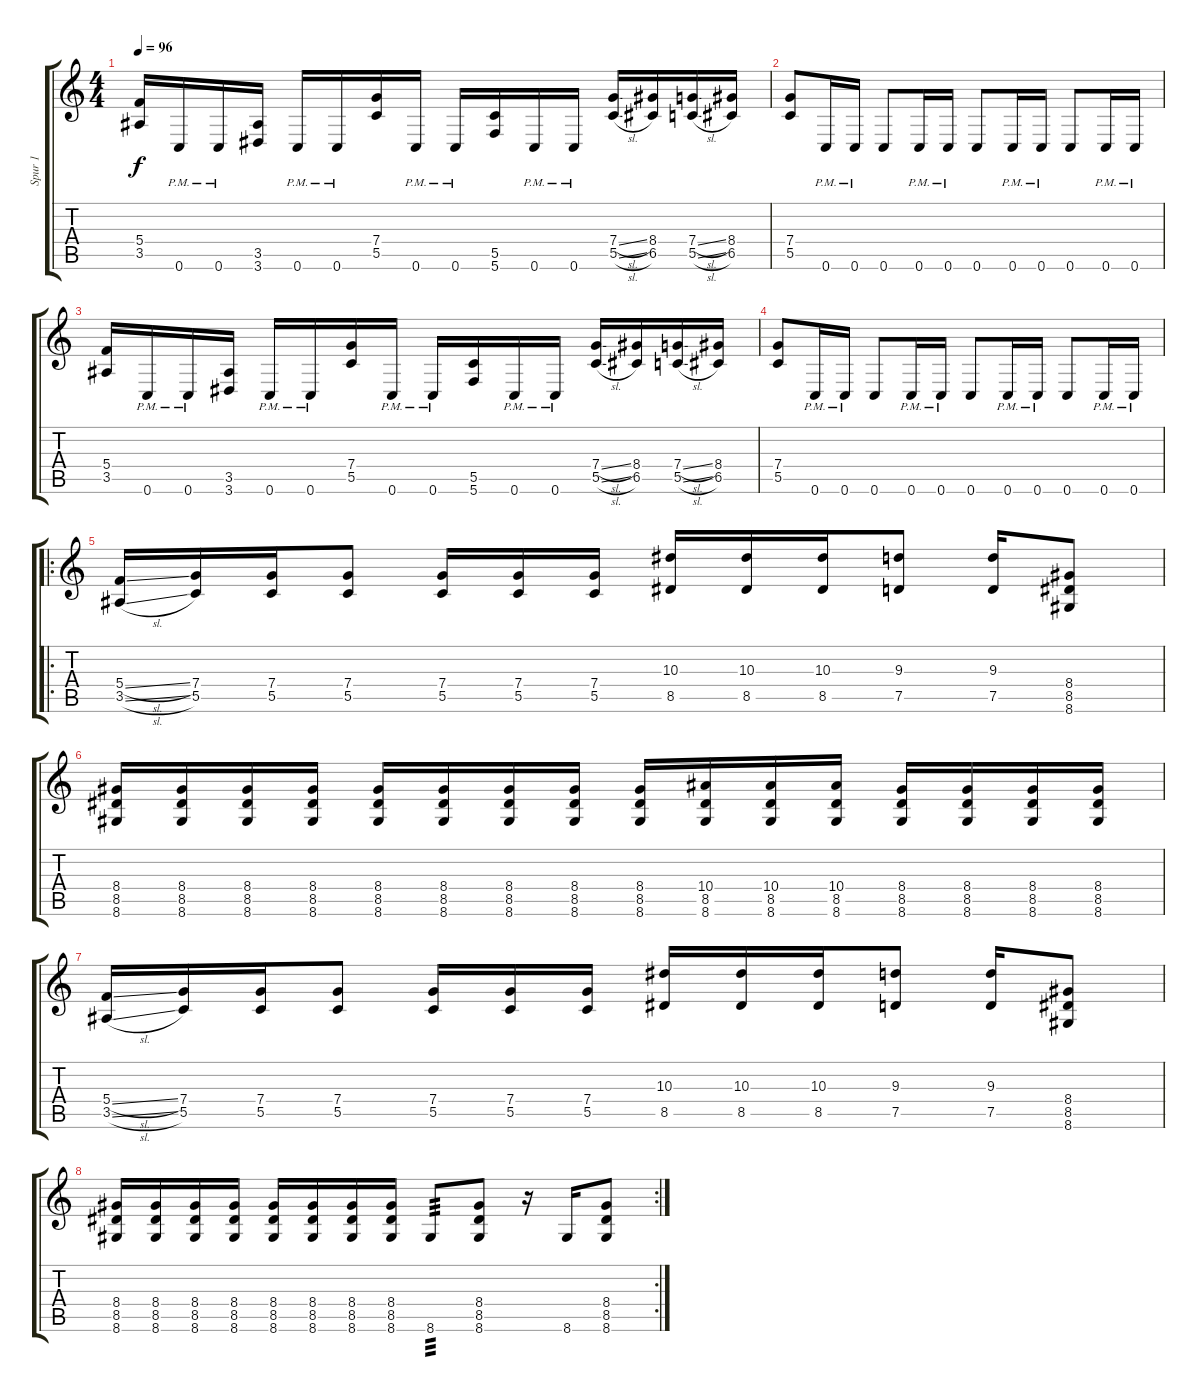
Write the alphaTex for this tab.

\track ("Spur 1" "Spur 1") {instrument distortionguitar}
\staff {score tabs}
\tuning (D4 A3 F3 C3 G2 C2) {hide}
\ts (4 4)
\tempo 96
\clef g2
\ks c
(5.4 3.5).16{dy f} 0.6{pm}.16 0.6{pm}.16 (3.5 3.6).16 0.6{pm}.16 0.6{pm}.16 (7.4 5.5).16 0.6{pm}.16 0.6{pm}.16 (5.5 5.6).16 0.6{pm}.16 0.6{pm}.16 (7.4{sl} 5.5{sl}).16 (8.4 6.5).16 (7.4{sl} 5.5{sl}).16 (8.4 6.5).16 |
(7.4 5.5).8 0.6{pm}.16 0.6{pm}.16 0.6.8 0.6{pm}.16 0.6{pm}.16 0.6.8 0.6{pm}.16 0.6{pm}.16 0.6.8 0.6{pm}.16 0.6{pm}.16 |
(5.4 3.5).16 0.6{pm}.16 0.6{pm}.16 (3.5 3.6).16 0.6{pm}.16 0.6{pm}.16 (7.4 5.5).16 0.6{pm}.16 0.6{pm}.16 (5.5 5.6).16 0.6{pm}.16 0.6{pm}.16 (7.4{sl} 5.5{sl}).16 (8.4 6.5).16 (7.4{sl} 5.5{sl}).16 (8.4 6.5).16 |
(7.4 5.5).8 0.6{pm}.16 0.6{pm}.16 0.6.8 0.6{pm}.16 0.6{pm}.16 0.6.8 0.6{pm}.16 0.6{pm}.16 0.6.8 0.6{pm}.16 0.6{pm}.16 |
\ro
(5.4{sl} 3.5{sl}).16 (7.4 5.5).16 (7.4 5.5).16 (7.4 5.5).8 (7.4 5.5).16 (7.4 5.5).16 (7.4 5.5).16 (10.3 8.5).16 (10.3 8.5).16 (10.3 8.5).16 (9.3 7.5).8 (9.3 7.5).16 (8.4 8.5 8.6).8 |
(8.4 8.5 8.6).16 (8.4 8.5 8.6).16 (8.4 8.5 8.6).16 (8.4 8.5 8.6).16 (8.4 8.5 8.6).16 (8.4 8.5 8.6).16 (8.4 8.5 8.6).16 (8.4 8.5 8.6).16 (8.4 8.5 8.6).16 (10.4 8.5 8.6).16 (10.4 8.5 8.6).16 (10.4 8.5 8.6).16 (8.4 8.5 8.6).16 (8.4 8.5 8.6).16 (8.4 8.5 8.6).16 (8.4 8.5 8.6).16 |
(5.4{sl} 3.5{sl}).16 (7.4 5.5).16 (7.4 5.5).16 (7.4 5.5).8 (7.4 5.5).16 (7.4 5.5).16 (7.4 5.5).16 (10.3 8.5).16 (10.3 8.5).16 (10.3 8.5).16 (9.3 7.5).8 (9.3 7.5).16 (8.4 8.5 8.6).8 |
\rc 2
(8.4 8.5 8.6).16 (8.4 8.5 8.6).16 (8.4 8.5 8.6).16 (8.4 8.5 8.6).16 (8.4 8.5 8.6).16 (8.4 8.5 8.6).16 (8.4 8.5 8.6).16 (8.4 8.5 8.6).16 8.6.8{tp 3} (8.4 8.5 8.6).8 r.16 8.6.16 (8.4 8.5 8.6).8
